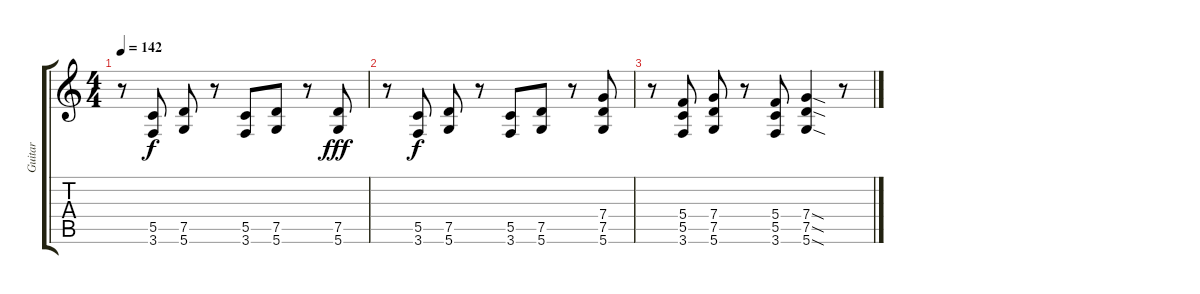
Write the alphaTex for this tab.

\track ("Guitar" "Guitar") {instrument overdrivenguitar}
\staff {score tabs}
\tuning (D4 A3 F3 C3 G2 D2) {hide}
\ts (4 4)
\tempo 142
\clef g2
\ks c
r.8{dy fff} (5.5 3.6).8{dy f} (7.5 5.6).8 r.8 (5.5 3.6).8 (7.5 5.6).8 r.8 (7.5 5.6).8{dy fff} |
r.8 (5.5 3.6).8{dy f} (7.5 5.6).8 r.8 (5.5 3.6).8 (7.5 5.6).8 r.8 (7.4 7.5 5.6).8 |
r.8 (5.4 5.5 3.6).8 (7.4 7.5 5.6).8 r.8 (5.4 5.5 3.6).8 (7.4{sod} 7.5{sod} 5.6{sod}).4 r.8
